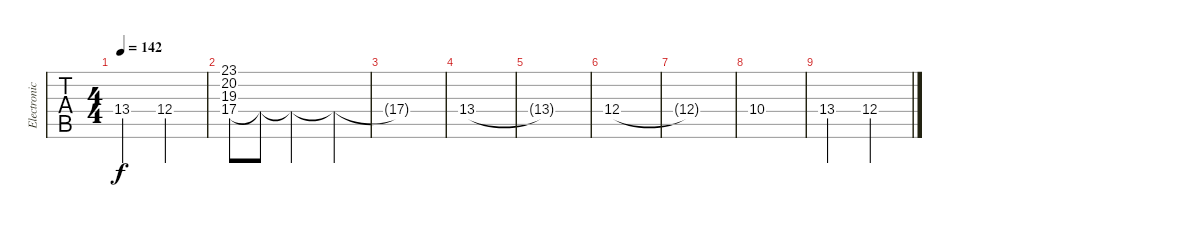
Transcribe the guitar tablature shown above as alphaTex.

\track ("Electronic" "Electronic") {instrument stringensemble1}
\staff {tabs}
\tuning (E4 G3 Eb3 Bb2 F2 Bb1) {hide}
\ts (4 4)
\tempo 142
\clef f4
\ks c
13.4.2{dy f} 12.4.2 |
(23.1 20.2 19.3 17.4).8 17.4{t}.8 17.4{t}.2 17.4{t}.4 |
17.4{t}.1 |
13.4.1 |
13.4{t}.1 |
12.4.1 |
12.4{t}.1 |
10.4.1 |
13.4.2 12.4.2
